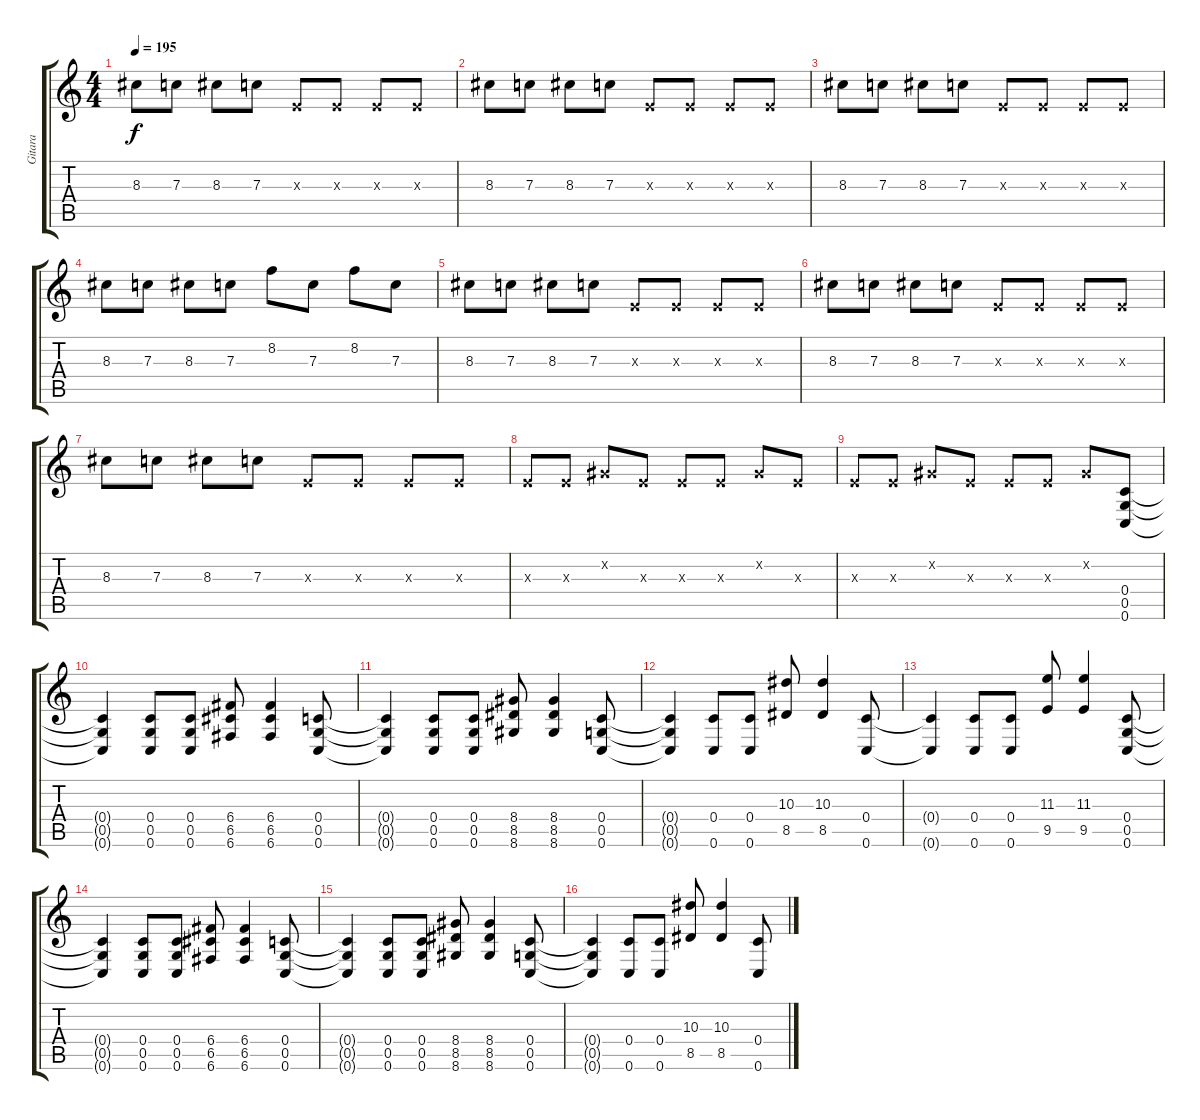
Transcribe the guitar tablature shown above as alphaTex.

\track ("Gitara" "Gitara") {instrument distortionguitar}
\staff {score tabs}
\tuning (D4 A3 F3 C3 G2 C2) {hide}
\ts (4 4)
\tempo 195
\clef g2
\ks c
8.3.8{dy f instrument distortionguitar} 7.3.8 8.3.8 7.3.8 -1.3{x}.8 -1.3{x}.8 -1.3{x}.8 -1.3{x}.8 |
8.3.8 7.3.8 8.3.8 7.3.8 -1.3{x}.8 -1.3{x}.8 -1.3{x}.8 -1.3{x}.8 |
8.3.8 7.3.8 8.3.8 7.3.8 -1.3{x}.8 -1.3{x}.8 -1.3{x}.8 -1.3{x}.8 |
8.3.8 7.3.8 8.3.8 7.3.8 8.2.8 7.3.8 8.2.8 7.3.8 |
8.3.8 7.3.8 8.3.8 7.3.8 -1.3{x}.8 -1.3{x}.8 -1.3{x}.8 -1.3{x}.8 |
8.3.8 7.3.8 8.3.8 7.3.8 -1.3{x}.8 -1.3{x}.8 -1.3{x}.8 -1.3{x}.8 |
8.3.8 7.3.8 8.3.8 7.3.8 -1.3{x}.8 -1.3{x}.8 -1.3{x}.8 -1.3{x}.8 |
-1.3{x}.8 -1.3{x}.8 -1.2{x}.8 -1.3{x}.8 -1.3{x}.8 -1.3{x}.8 -1.2{x}.8 -1.3{x}.8 |
-1.3{x}.8 -1.3{x}.8 -1.2{x}.8 -1.3{x}.8 -1.3{x}.8 -1.3{x}.8 -1.2{x}.8 (0.4 0.5 0.6).8 |
(0.4{t} 0.5{t} 0.6{t}).4 (0.4 0.5 0.6).8 (0.4 0.5 0.6).8 (6.4 6.5 6.6).8 (6.4 6.5 6.6).4 (0.4 0.5 0.6).8 |
(0.4{t} 0.5{t} 0.6{t}).4 (0.4 0.5 0.6).8 (0.4 0.5 0.6).8 (8.4 8.5 8.6).8 (8.4 8.5 8.6).4 (0.4 0.5 0.6).8 |
(0.4{t} 0.5{t} 0.6{t}).4 (0.4 0.6).8 (0.4 0.6).8 (10.3 8.5).8 (10.3 8.5).4 (0.4 0.6).8 |
(0.4{t} 0.6{t}).4 (0.4 0.6).8 (0.4 0.6).8 (11.3 9.5).8 (11.3 9.5).4 (0.4 0.5 0.6).8 |
(0.4{t} 0.5{t} 0.6{t}).4 (0.4 0.5 0.6).8 (0.4 0.5 0.6).8 (6.4 6.5 6.6).8 (6.4 6.5 6.6).4 (0.4 0.5 0.6).8 |
(0.4{t} 0.5{t} 0.6{t}).4 (0.4 0.5 0.6).8 (0.4 0.5 0.6).8 (8.4 8.5 8.6).8 (8.4 8.5 8.6).4 (0.4 0.5 0.6).8 |
(0.4{t} 0.5{t} 0.6{t}).4 (0.4 0.6).8 (0.4 0.6).8 (10.3 8.5).8 (10.3 8.5).4 (0.4 0.6).8
